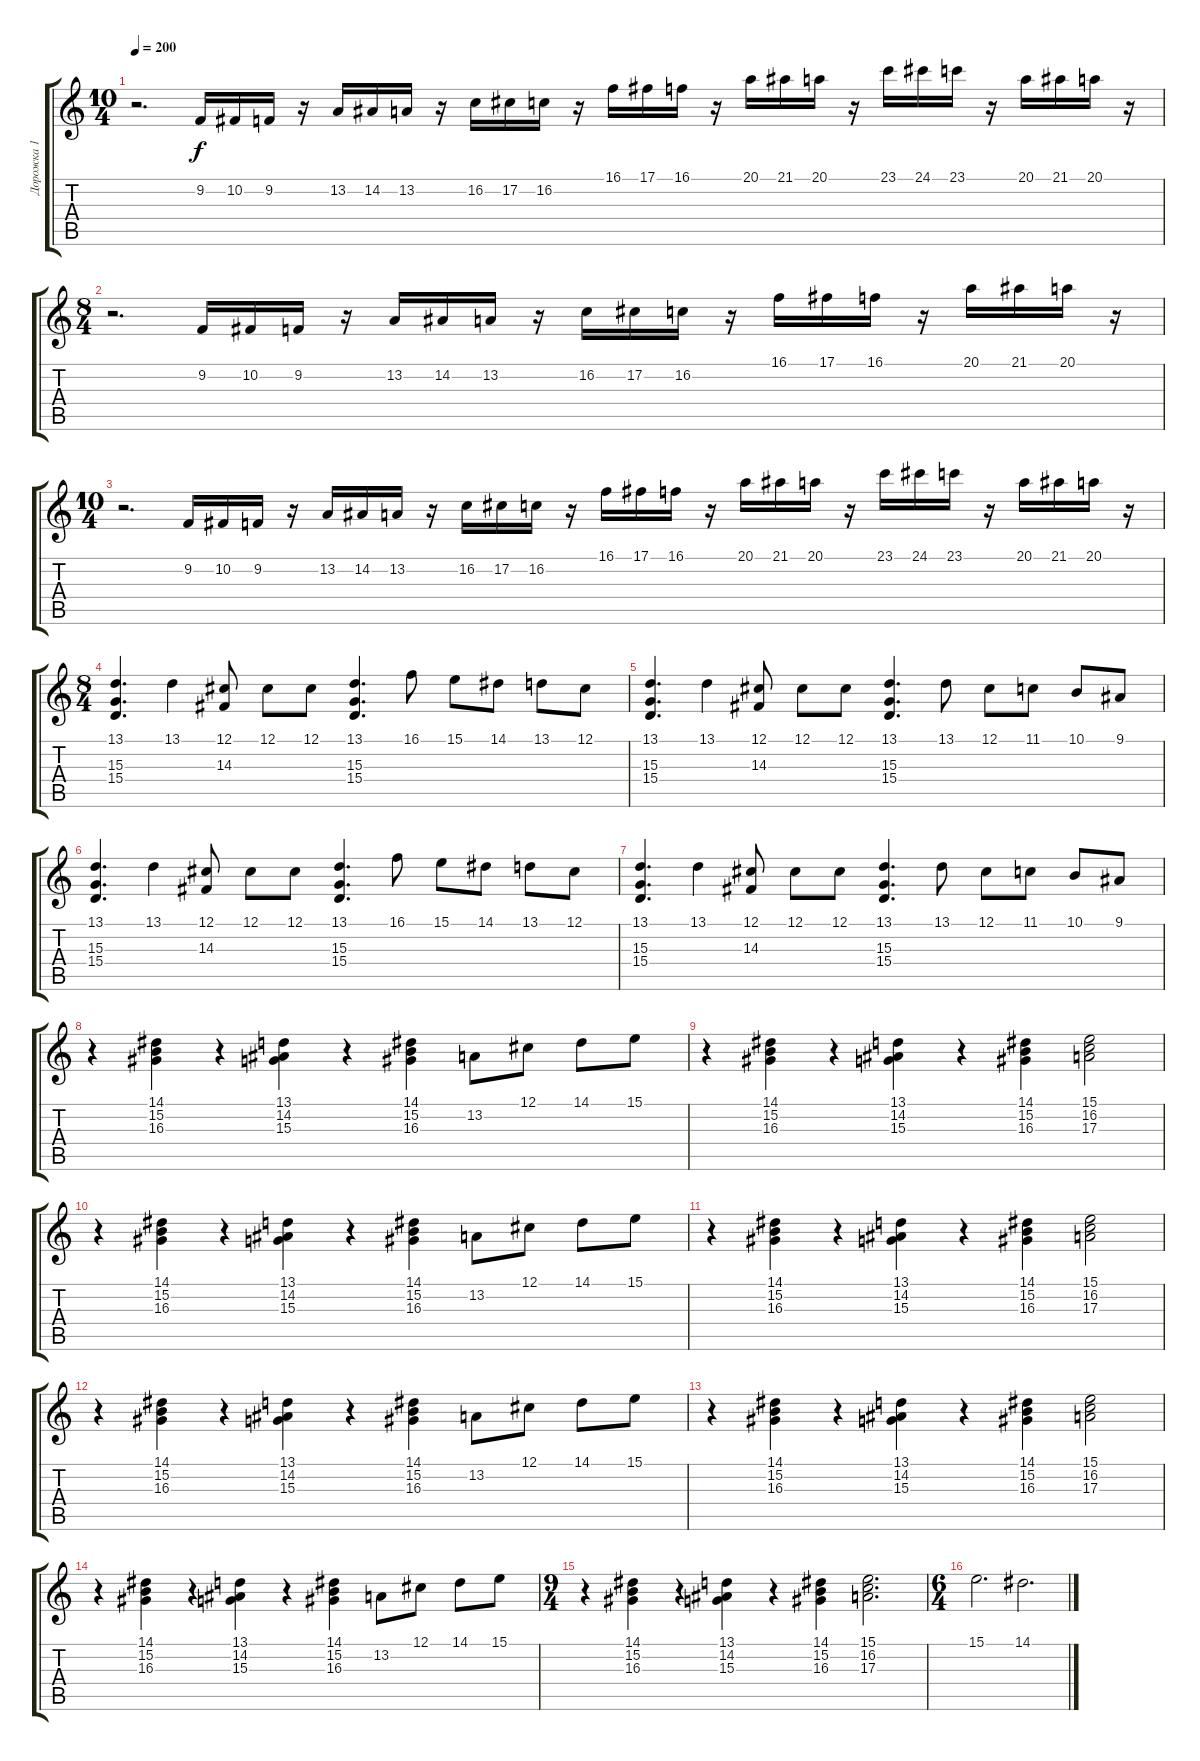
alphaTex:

\track ("Дорожка 1" "Дорожка 1") {instrument stringensemble1}
\staff {score tabs}
\tuning (Db4 Ab3 E3 B2 Gb2 B1) {hide}
\ts (10 4)
\tempo 200
\clef g2
\ks c
r.2{d dy f} 9.2.16 10.2.16 9.2.16 r.16 13.2.16 14.2.16 13.2.16 r.16 16.2.16 17.2.16 16.2.16 r.16 16.1.16 17.1.16 16.1.16 r.16 20.1.16 21.1.16 20.1.16 r.16 23.1.16 24.1.16 23.1.16 r.16 20.1.16 21.1.16 20.1.16 r.16 |
\ts (8 4)
r.2{d} 9.2.16 10.2.16 9.2.16 r.16 13.2.16 14.2.16 13.2.16 r.16 16.2.16 17.2.16 16.2.16 r.16 16.1.16 17.1.16 16.1.16 r.16 20.1.16 21.1.16 20.1.16 r.16 |
\ts (10 4)
r.2{d} 9.2.16 10.2.16 9.2.16 r.16 13.2.16 14.2.16 13.2.16 r.16 16.2.16 17.2.16 16.2.16 r.16 16.1.16 17.1.16 16.1.16 r.16 20.1.16 21.1.16 20.1.16 r.16 23.1.16 24.1.16 23.1.16 r.16 20.1.16 21.1.16 20.1.16 r.16 |
\ts (8 4)
(13.1 15.3 15.4).4{d} 13.1.4 (12.1 14.3).8 12.1.8 12.1.8 (13.1 15.3 15.4).4{d} 16.1.8 15.1.8 14.1.8 13.1.8 12.1.8 |
(13.1 15.3 15.4).4{d} 13.1.4 (12.1 14.3).8 12.1.8 12.1.8 (13.1 15.3 15.4).4{d} 13.1.8 12.1.8 11.1.8 10.1.8 9.1.8 |
(13.1 15.3 15.4).4{d} 13.1.4 (12.1 14.3).8 12.1.8 12.1.8 (13.1 15.3 15.4).4{d} 16.1.8 15.1.8 14.1.8 13.1.8 12.1.8 |
(13.1 15.3 15.4).4{d} 13.1.4 (12.1 14.3).8 12.1.8 12.1.8 (13.1 15.3 15.4).4{d} 13.1.8 12.1.8 11.1.8 10.1.8 9.1.8 |
r.4 (14.1 15.2 16.3).4 r.4 (13.1 14.2 15.3).4 r.4 (14.1 15.2 16.3).4 13.2.8 12.1.8 14.1.8 15.1.8 |
r.4 (14.1 15.2 16.3).4 r.4 (13.1 14.2 15.3).4 r.4 (14.1 15.2 16.3).4 (15.1 16.2 17.3).2 |
r.4 (14.1 15.2 16.3).4 r.4 (13.1 14.2 15.3).4 r.4 (14.1 15.2 16.3).4 13.2.8 12.1.8 14.1.8 15.1.8 |
r.4 (14.1 15.2 16.3).4 r.4 (13.1 14.2 15.3).4 r.4 (14.1 15.2 16.3).4 (15.1 16.2 17.3).2 |
r.4 (14.1 15.2 16.3).4 r.4 (13.1 14.2 15.3).4 r.4 (14.1 15.2 16.3).4 13.2.8 12.1.8 14.1.8 15.1.8 |
r.4 (14.1 15.2 16.3).4 r.4 (13.1 14.2 15.3).4 r.4 (14.1 15.2 16.3).4 (15.1 16.2 17.3).2 |
r.4 (14.1 15.2 16.3).4 r.4 (13.1 14.2 15.3).4 r.4 (14.1 15.2 16.3).4 13.2.8 12.1.8 14.1.8 15.1.8 |
\ts (9 4)
r.4 (14.1 15.2 16.3).4 r.4 (13.1 14.2 15.3).4 r.4 (14.1 15.2 16.3).4 (15.1 16.2 17.3).2{d} |
\ts (6 4)
15.1.2{d} 14.1.2{d}
